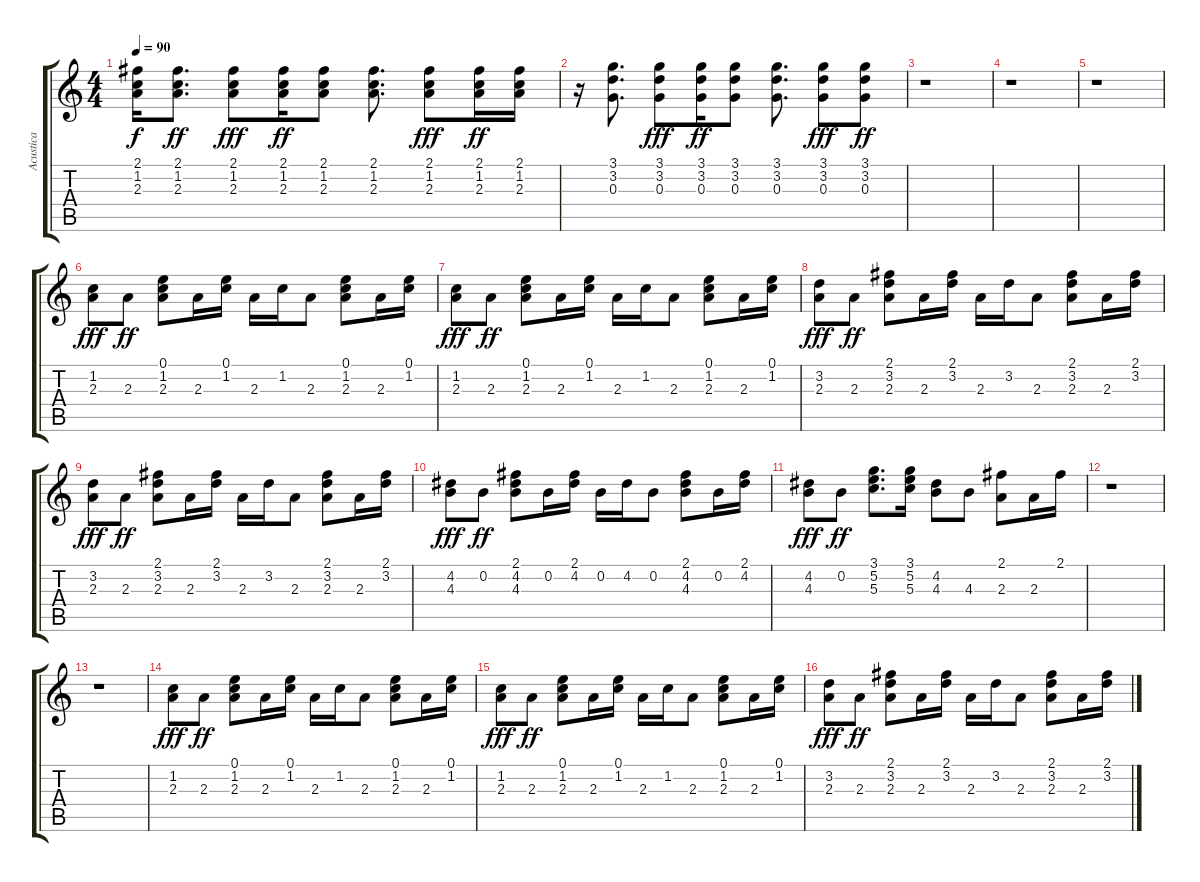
\track ("Acustica" "Acustica") {instrument acousticguitarsteel}
\staff {score tabs}
\tuning (E4 B3 G3 D3 A2 E2) {hide}
\ts (4 4)
\tempo 90
\clef g2
\ks c
(2.1{t} 1.2{t} 2.3{t}).16{dy f} (2.1 1.2 2.3).8{d dy ff} (2.1 1.2 2.3).8{dy fff} (2.1 1.2 2.3).16{dy ff} (2.1 1.2 2.3).8 (2.1 1.2 2.3).8{d} (2.1 1.2 2.3).8{dy fff} (2.1 1.2 2.3).16{dy ff} (2.1 1.2 2.3).16 |
r.16 (3.1 3.2 0.3).8{d} (3.1 3.2 0.3).8{dy fff} (3.1 3.2 0.3).16{dy ff} (3.1 3.2 0.3).8 (3.1 3.2 0.3).8{d} (3.1 3.2 0.3).8{dy fff} (3.1 3.2 0.3).8{dy ff} |
r.1 |
r.1 |
r.1 |
(1.2 2.3).8{dy fff volume 11 balance 8} 2.3.8{dy ff} (0.1 1.2 2.3).8 2.3.16 (0.1 1.2).16 2.3.16 1.2.16 2.3.8 (0.1 1.2 2.3).8 2.3.16 (0.1 1.2).16 |
(1.2 2.3).8{dy fff} 2.3.8{dy ff} (0.1 1.2 2.3).8 2.3.16 (0.1 1.2).16 2.3.16 1.2.16 2.3.8 (0.1 1.2 2.3).8 2.3.16 (0.1 1.2).16 |
(3.2 2.3).8{dy fff} 2.3.8{dy ff} (2.1 3.2 2.3).8 2.3.16 (2.1 3.2).16 2.3.16 3.2.16 2.3.8 (2.1 3.2 2.3).8 2.3.16 (2.1 3.2).16 |
(3.2 2.3).8{dy fff} 2.3.8{dy ff} (2.1 3.2 2.3).8 2.3.16 (2.1 3.2).16 2.3.16 3.2.16 2.3.8 (2.1 3.2 2.3).8 2.3.16 (2.1 3.2).16 |
(4.2 4.3).8{dy fff} 0.2.8{dy ff} (2.1 4.2 4.3).8 0.2.16 (2.1 4.2).16 0.2.16 4.2.16 0.2.8 (2.1 4.2 4.3).8 0.2.16 (2.1 4.2).16 |
(4.2 4.3).8{dy fff} 0.2.8{dy ff} (3.1 5.2 5.3).8{d} (3.1 5.2 5.3).16 (4.2 4.3).8 4.3.8 (2.1 2.3).8 2.3.16 2.1.16 |
r.1 |
r.1 |
(1.2 2.3).8{dy fff volume 11 balance 8} 2.3.8{dy ff} (0.1 1.2 2.3).8 2.3.16 (0.1 1.2).16 2.3.16 1.2.16 2.3.8 (0.1 1.2 2.3).8 2.3.16 (0.1 1.2).16 |
(1.2 2.3).8{dy fff} 2.3.8{dy ff} (0.1 1.2 2.3).8 2.3.16 (0.1 1.2).16 2.3.16 1.2.16 2.3.8 (0.1 1.2 2.3).8 2.3.16 (0.1 1.2).16 |
(3.2 2.3).8{dy fff} 2.3.8{dy ff} (2.1 3.2 2.3).8 2.3.16 (2.1 3.2).16 2.3.16 3.2.16 2.3.8 (2.1 3.2 2.3).8 2.3.16 (2.1 3.2).16
